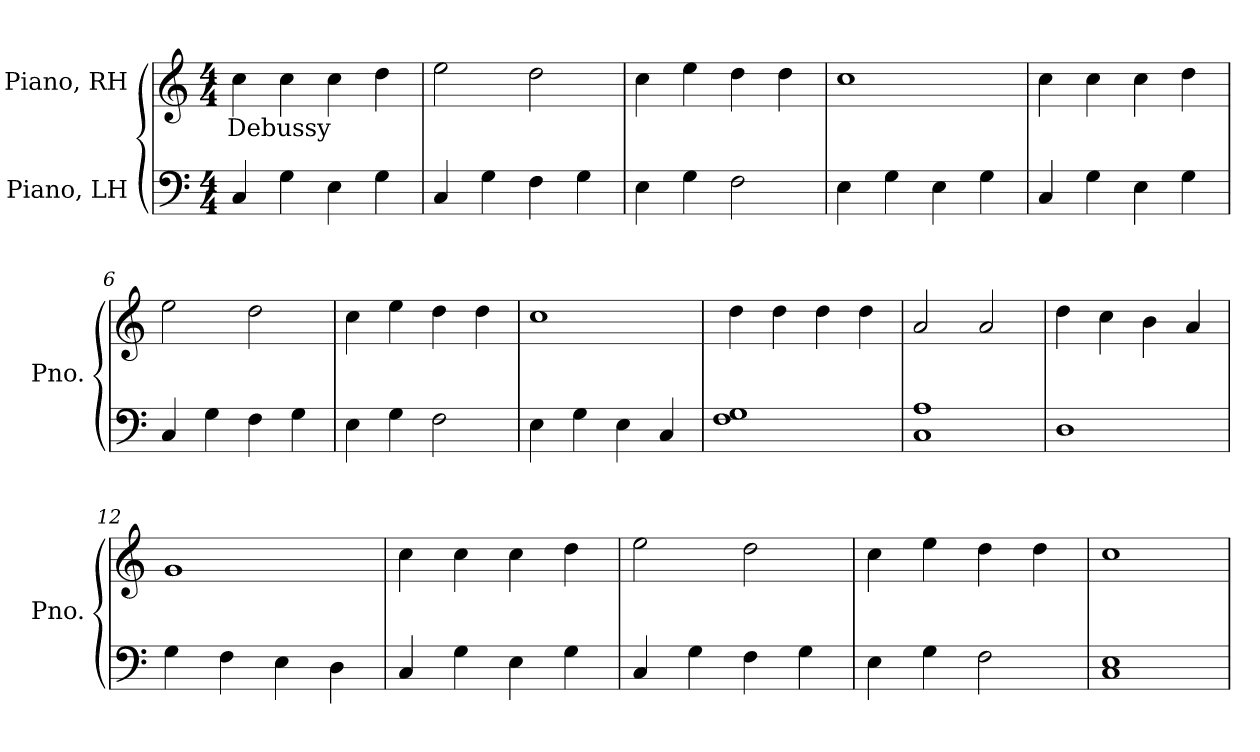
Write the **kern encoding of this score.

**kern	**kern	**text
*part2	*part1	*part1
*staff2	*staff1	*staff1
*I"Piano, LH	*I"Piano, RH	*
*I'Pno.	*I'Pno.	*
*clefF4	*clefG2	*
*k[]	*k[]	*
*M4/4	*M4/4	*
*MM84	*MM84	*
=1	=1	=1
!	!	!LO:LY:b
4C/	4cc\	Debussy
4G\	4cc\	.
4E\	4cc\	.
4G\	4dd\	.
=2	=2	=2
4C/	2ee\	.
4G\	.	.
4F\	2dd\	.
4G\	.	.
=3	=3	=3
4E\	4cc\	.
4G\	4ee\	.
2F\	4dd\	.
.	4dd\	.
=4	=4	=4
4E\	1cc	.
4G\	.	.
4E\	.	.
4G\	.	.
=5	=5	=5
4C/	4cc\	.
4G\	4cc\	.
4E\	4cc\	.
4G\	4dd\	.
=6	=6	=6
4C/	2ee\	.
4G\	.	.
4F\	2dd\	.
4G\	.	.
=7	=7	=7
4E\	4cc\	.
4G\	4ee\	.
2F\	4dd\	.
.	4dd\	.
!!LO:LB:g=z
=8	=8	=8
4E\	1cc	.
4G\	.	.
4E\	.	.
4C/	.	.
=9	=9	=9
1F 1G	4dd\	.
.	4dd\	.
.	4dd\	.
.	4dd\	.
=10	=10	=10
1C 1A	2a/	.
.	2a/	.
=11	=11	=11
1D	4dd\	.
.	4cc\	.
.	4b\	.
.	4a/	.
=12	=12	=12
4G\	1g	.
4F\	.	.
4E\	.	.
4D\	.	.
=13	=13	=13
4C/	4cc\	.
4G\	4cc\	.
4E\	4cc\	.
4G\	4dd\	.
=14	=14	=14
4C/	2ee\	.
4G\	.	.
4F\	2dd\	.
4G\	.	.
=15	=15	=15
4E\	4cc\	.
4G\	4ee\	.
2F\	4dd\	.
.	4dd\	.
=16	=16	=16
1C 1E	1cc	.
=	=	=
*-	*-	*-
